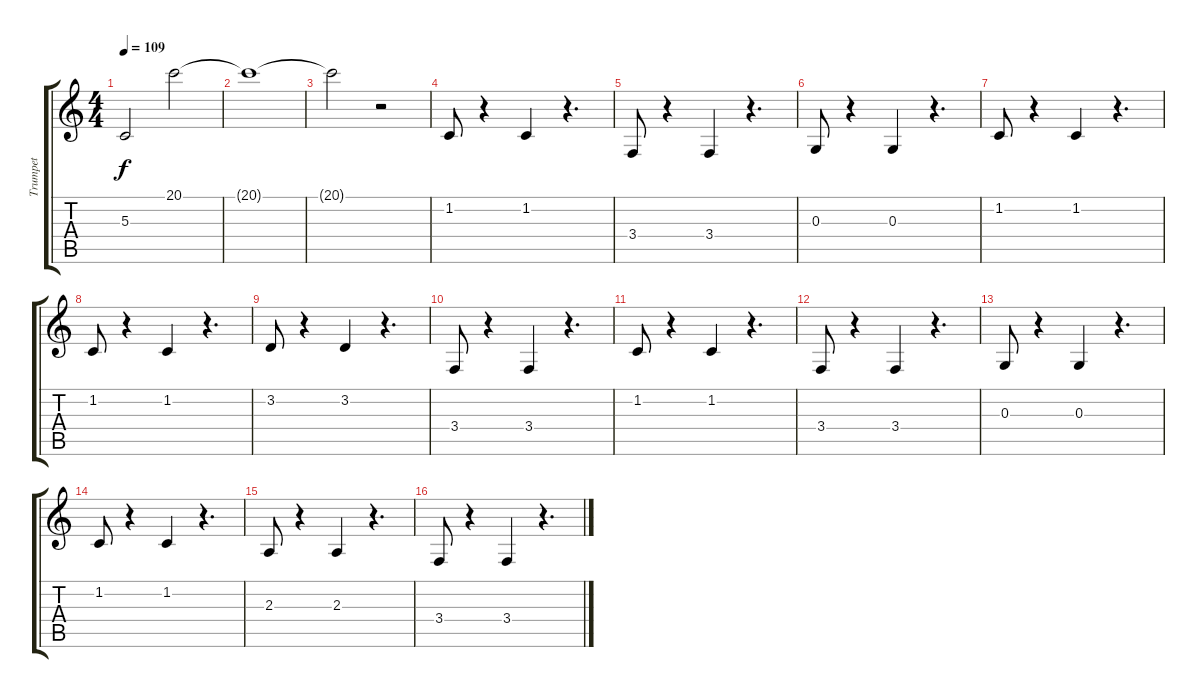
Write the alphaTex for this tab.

\track ("Trumpet" "Trumpet") {instrument trumpet}
\staff {score tabs}
\tuning (E4 B3 G3 D3 A2 E2) {hide}
\ts (4 4)
\tempo 109
\clef g2
\ks c
5.3.2{dy f} 20.1.2 |
20.1{t}.1 |
20.1{t}.2 r.2 |
1.2.8 r.4 1.2.4 r.4{d} |
3.4.8 r.4 3.4.4 r.4{d} |
0.3.8 r.4 0.3.4 r.4{d} |
1.2.8 r.4 1.2.4 r.4{d} |
1.2.8 r.4 1.2.4 r.4{d} |
3.2.8 r.4 3.2.4 r.4{d} |
3.4.8 r.4 3.4.4 r.4{d} |
1.2.8 r.4 1.2.4 r.4{d} |
3.4.8 r.4 3.4.4 r.4{d} |
0.3.8 r.4 0.3.4 r.4{d} |
1.2.8 r.4 1.2.4 r.4{d} |
2.3.8 r.4 2.3.4 r.4{d} |
3.4.8 r.4 3.4.4 r.4{d}
